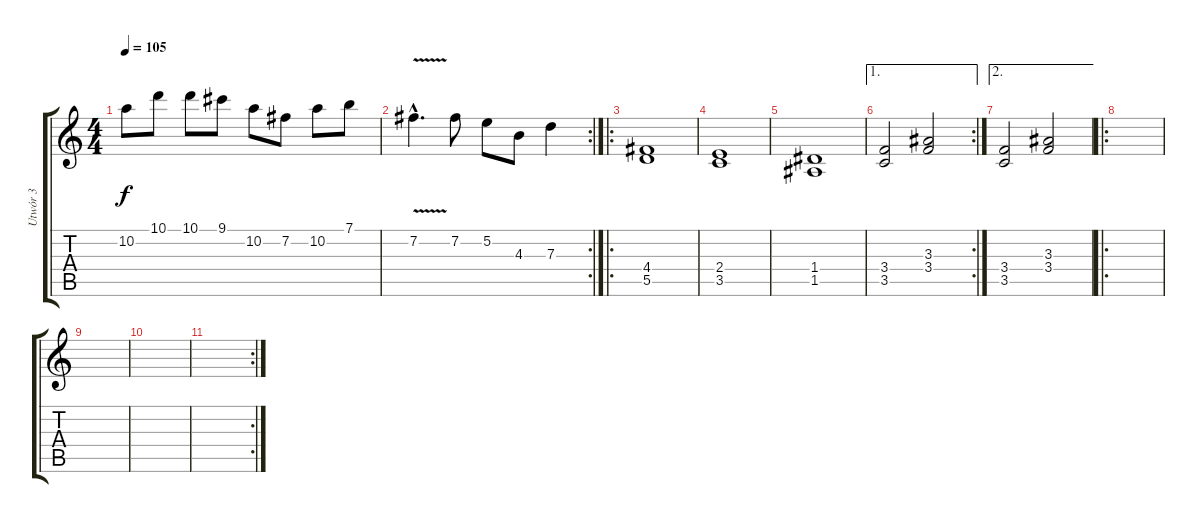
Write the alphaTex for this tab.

\track ("Utwór 3" "Utwór 3") {instrument distortionguitar}
\staff {score tabs}
\tuning (E4 B3 G3 D3 A2 E2) {hide}
\ts (4 4)
\tempo 105
\clef g2
\ks c
10.2.8{dy f} 10.1.8 10.1.8 9.1.8 10.2.8 7.2.8 10.2.8 7.1.8 |
\rc 2
7.2{v hac}.4{d} 7.2.8 5.2.8 4.3.8 7.3.4 |
\ro
(4.4 5.5).1 |
(2.4 3.5).1 |
(1.4 1.5).1 |
\ae 1
\rc 2
(3.4 3.5).2 (3.3 3.4).2 |
\ae 2
(3.4 3.5).2 (3.3 3.4).2 |
\ro
|
|
|
\rc 2
